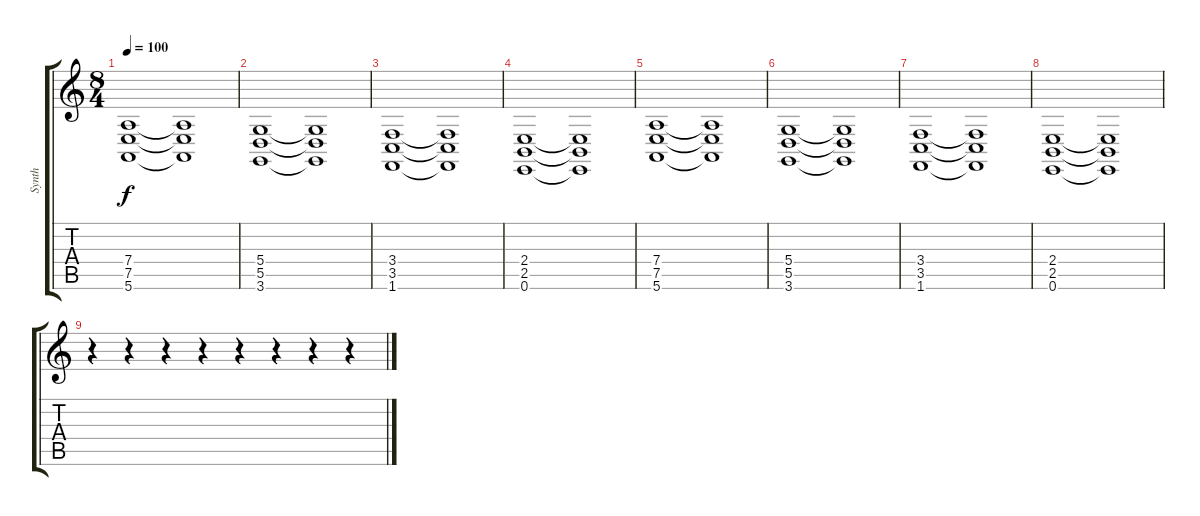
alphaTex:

\track ("Synth" "Synth") {instrument stringensemble1}
\staff {score tabs}
\tuning (E4 B3 G3 D3 A2 E2) {hide}
\ts (8 4)
\tempo 100
\clef g2
\ks c
(7.4 7.5 5.6).1{dy f volume 10} (7.4{t} 7.5{t} 5.6{t}).1 |
(5.4 5.5 3.6).1 (5.4{t} 5.5{t} 3.6{t}).1 |
(3.4 3.5 1.6).1{volume 6} (3.4{t} 3.5{t} 1.6{t}).1 |
(2.4 2.5 0.6).1 (2.4{t} 2.5{t} 0.6{t}).1 |
(7.4 7.5 5.6).1{volume 3} (7.4{t} 7.5{t} 5.6{t}).1 |
(5.4 5.5 3.6).1 (5.4{t} 5.5{t} 3.6{t}).1 |
(3.4 3.5 1.6).1 (3.4{t} 3.5{t} 1.6{t}).1{volume 0} |
(2.4 2.5 0.6).1 (2.4{t} 2.5{t} 0.6{t}).1 |
r.4 r.4 r.4 r.4 r.4 r.4 r.4 r.4
